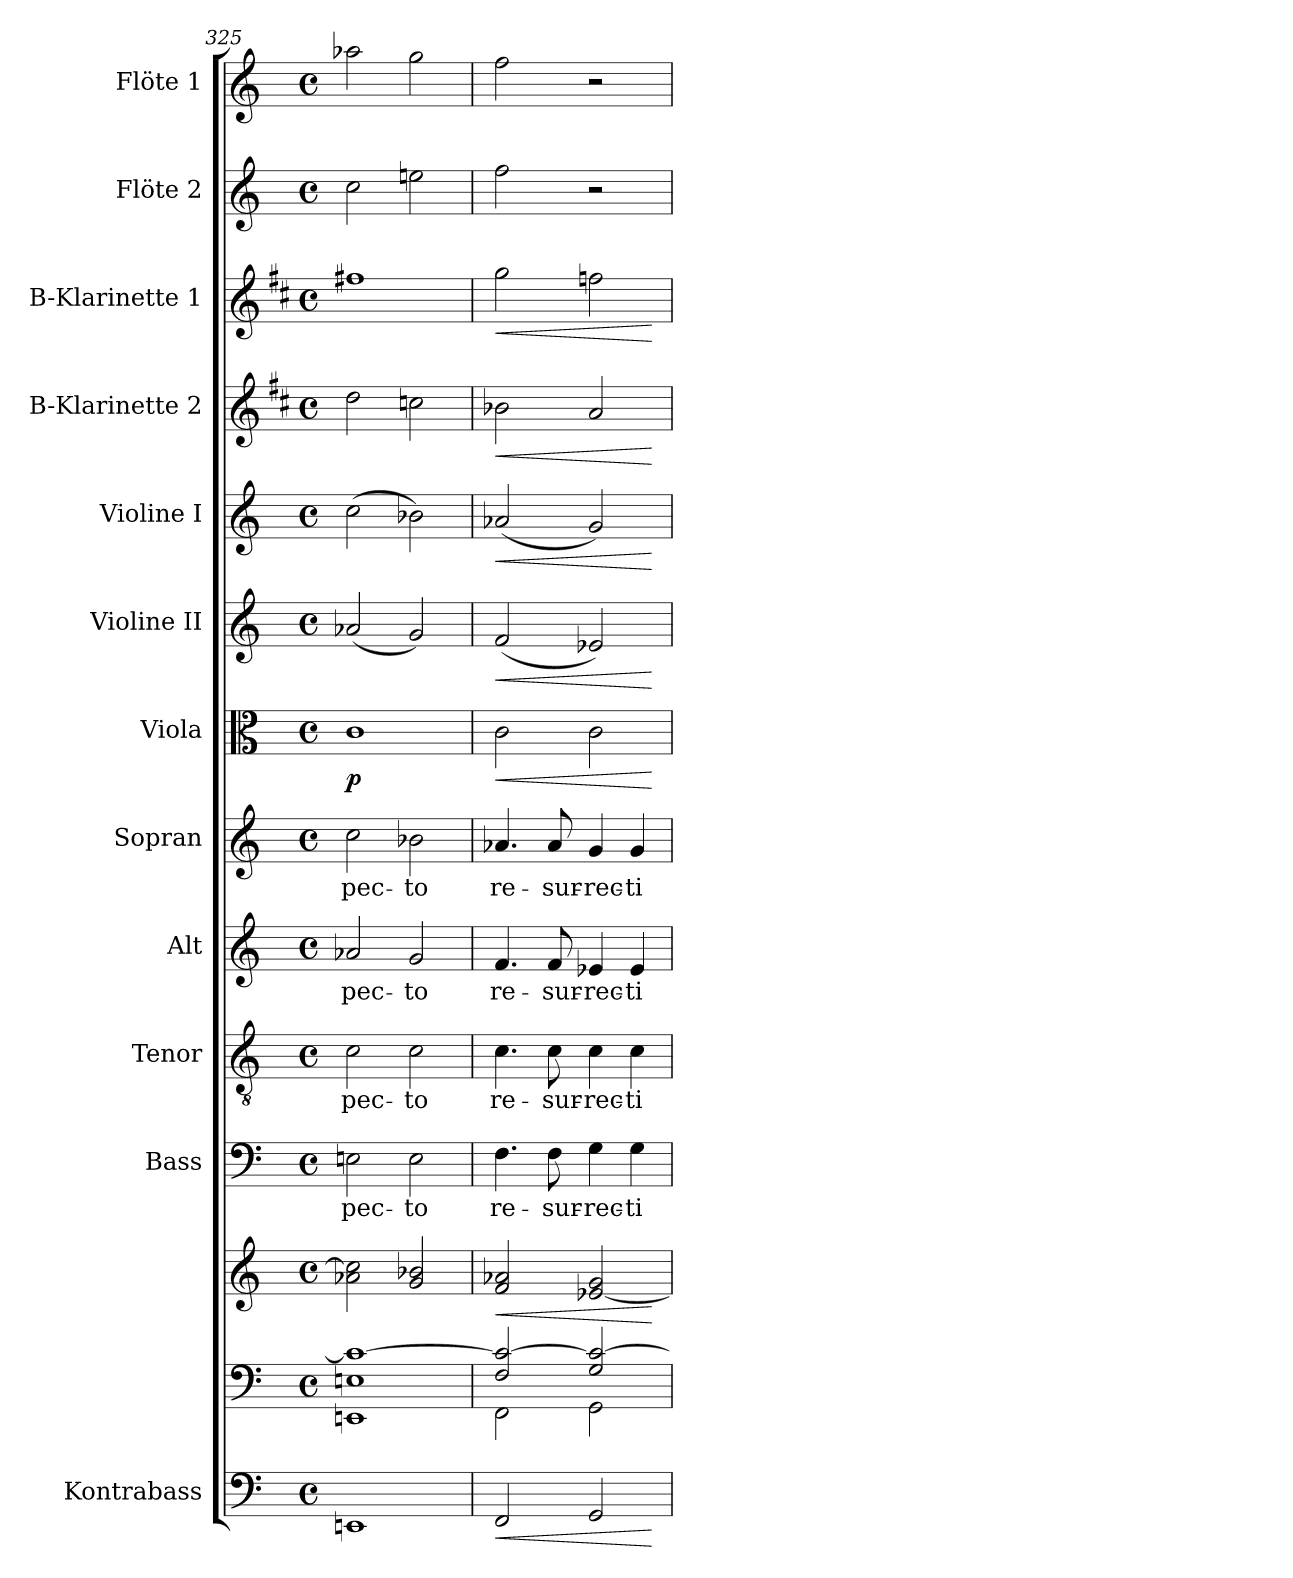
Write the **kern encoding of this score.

**kern	**dynam	**kern	**kern	**dynam	**kern	**text	**kern	**text	**kern	**text	**kern	**text	**kern	**dynam	**kern	**dynam	**kern	**dynam	**kern	**dynam	**kern	**dynam	**kern	**kern
*part13	*part13	*part12	*part12	*part12	*part11	*part11	*part10	*part10	*part9	*part9	*part8	*part8	*part7	*part7	*part6	*part6	*part5	*part5	*part4	*part4	*part3	*part3	*part2	*part1
*staff14	*staff14	*staff13	*staff12	*staff12/13	*staff11	*staff11	*staff10	*staff10	*staff9	*staff9	*staff8	*staff8	*staff7	*staff7	*staff6	*staff6	*staff5	*staff5	*staff4	*staff4	*staff3	*staff3	*staff2	*staff1
*I"Kontrabass	*	*	*	*	*I"Bass	*	*I"Tenor	*	*I"Alt	*	*I"Sopran	*	*I"Viola	*	*I"Violine II	*	*I"Violine I	*	*I"B-Klarinette 2	*	*I"B-Klarinette 1	*	*I"Flöte 2	*I"Flöte 1
*I'Kb.	*	*	*	*	*I'B.	*	*I'T.	*	*I'A.	*	*I'S.	*	*I'Vla.	*	*I'Vl. II	*	*I'Vl. I	*	*I'B Kl. 2	*	*I'B Kl. 1	*	*I'Fl. 2	*I'Fl. 1
!!LO:PB:g=z
*clefF4	*	*clefF4	*clefG2	*	*clefF4	*	*clefGv2	*	*clefG2	*	*clefG2	*	*clefC3	*	*clefG2	*	*clefG2	*	*clefG2	*	*clefG2	*	*clefG2	*clefG2
*ITrd7c12	*	*	*	*	*	*	*	*	*	*	*	*	*	*	*	*	*	*	*ITrd1c2	*	*ITrd1c2	*	*	*
*k[]	*	*k[]	*k[]	*	*k[]	*	*k[]	*	*k[]	*	*k[]	*	*k[]	*	*k[]	*	*k[]	*	*k[]	*	*k[]	*	*k[]	*k[]
*C:	*	*C:	*C:	*	*C:	*	*C:	*	*C:	*	*C:	*	*C:	*	*C:	*	*C:	*	*C:	*	*C:	*	*C:	*C:
*M4/4	*	*M4/4	*M4/4	*	*M4/4	*	*M4/4	*	*M4/4	*	*M4/4	*	*M4/4	*	*M4/4	*	*M4/4	*	*M4/4	*	*M4/4	*	*M4/4	*M4/4
*met(c)	*	*met(c)	*met(c)	*	*met(c)	*	*met(c)	*	*met(c)	*	*met(c)	*	*met(c)	*	*met(c)	*	*met(c)	*	*met(c)	*	*met(c)	*	*met(c)	*met(c)
=325	=325	=325	=325	=325	=325	=325	=325	=325	=325	=325	=325	=325	=325	=325	=325	=325	=325	=325	=325	=325	=325	=325	=325	=325
*	*	*^	*	*	*	*	*	*	*	*	*	*	*	*	*	*	*	*	*	*	*	*	*	*
!	!	!	!	!	!	!	!LO:LY:b	!	!LO:LY:b	!	!LO:LY:b	!	!LO:LY:b	!	!LO:DY:b	!	!	!	!	!	!	!	!	!	!
1EEEn	.	1c_	1EEn 1En	2a-X\ 2cc\]	.	2En\	-pec-	2c\	-pec-	2a-X/	-pec-	2cc\	-pec-	1c	p	(<2a-X/	.	(>2cc\	.	2cc\	.	1een	.	2cc\	2aa-X\
!	!	!	!	!	!	!	!LO:LY:b	!	!LO:LY:b	!	!LO:LY:b	!	!LO:LY:b	!	!	!	!	!	!	!	!	!	!	!	!
.	.	.	.	2g/ 2b-X/	.	2E\	-to	2c\	-to	2g/	-to	2b-X\	-to	.	.	2g/)	.	2b-X\)	.	2b-X\	.	.	.	2een\	2gg\
=326	=326	=326	=326	=326	=326	=326	=326	=326	=326	=326	=326	=326	=326	=326	=326	=326	=326	=326	=326	=326	=326	=326	=326	=326	=326
!	!LO:HP:b	!	!	!	!LO:HP:b	!	!LO:LY:b	!	!LO:LY:b	!	!LO:LY:b	!	!LO:LY:b	!	!LO:HP:b	!	!LO:HP:b	!	!LO:HP:b	!	!LO:HP:b	!	!LO:HP:b	!	!
2FFF/	<	2F/ 2c/_	2FF\	2f/ 2a-X/	<	4.F\	re-	4.c\	re-	4.f/	re-	4.a-X/	re-	2c\	<	(<2f/	<	(<2a-X/	<	2a-X\	<	2ff\	<	2ff\	2ff\
!	!	!	!	!	!	!	!LO:LY:b	!	!LO:LY:b	!	!LO:LY:b	!	!LO:LY:b	!	!	!	!	!	!	!	!	!	!	!	!
.	.	.	.	.	.	8F\	-sur-	8c\	-sur-	8f/	-sur-	8a-/	-sur-	.	.	.	.	.	.	.	.	.	.	.	.
!	!	!	!	!	!	!	!LO:LY:b	!	!LO:LY:b	!	!LO:LY:b	!	!LO:LY:b	!	!	!	!	!	!	!	!	!	!	!	!
2GGG/	.	2G/ 2c/_	2GG\	[2e-X/ 2g/	.	4G\	-rec-	4c\	-rec-	4e-X/	-rec-	4g/	-rec-	2c\	.	2e-X/)	.	2g/)	.	2g/	.	2ee-X\	.	2r	2r
!	!	!	!	!	!	!	!LO:LY:b	!	!LO:LY:b	!	!LO:LY:b	!	!LO:LY:b	!	!	!	!	!	!	!	!	!	!	!	!
.	.	.	.	.	.	4G\	-ti-	4c\	-ti-	4e-/	-ti-	4g/	-ti-	.	.	.	.	.	.	.	.	.	.	.	.
*	*	*v	*v	*	*	*	*	*	*	*	*	*	*	*	*	*	*	*	*	*	*	*	*	*	*
.	[	.	.	[	.	.	.	.	.	.	.	.	.	[	.	[	.	[	.	[	.	[	.	.
=	=	=	=	=	=	=	=	=	=	=	=	=	=	=	=	=	=	=	=	=	=	=	=	=
*-	*-	*-	*-	*-	*-	*-	*-	*-	*-	*-	*-	*-	*-	*-	*-	*-	*-	*-	*-	*-	*-	*-	*-	*-
